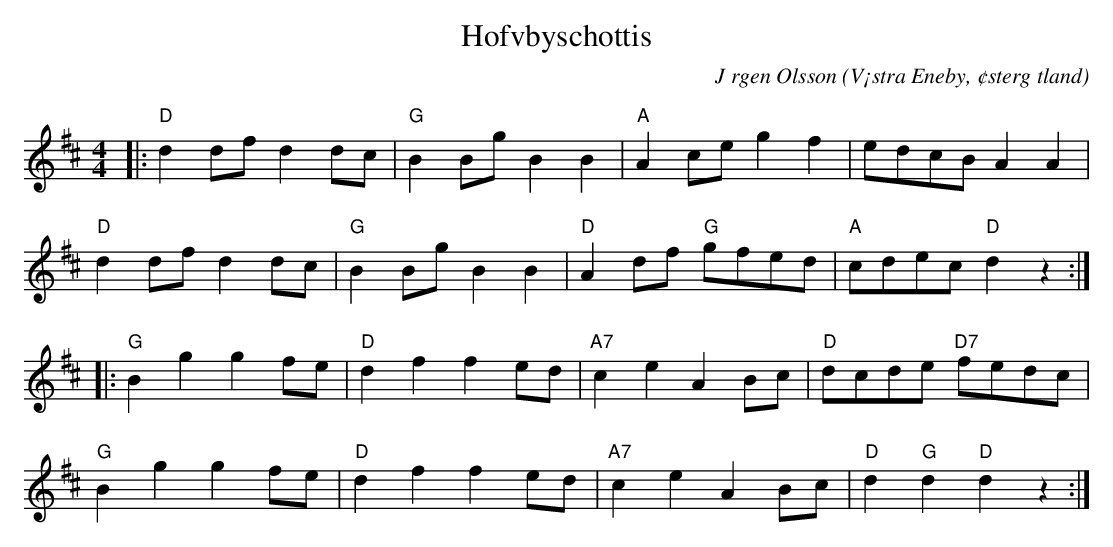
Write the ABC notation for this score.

X:1
T:Hofvbyschottis
C:J rgen Olsson
Q:160
O:V¡stra Eneby, ¢sterg tland
M:4/4
L:1/8
K:D
|: "D"d2dfd2dc | "G"B2BgB2B2 | "A"A2ceg2f2 | edcBA2A2 |
   "D"d2dfd2dc | "G"B2BgB2B2 | "D"A2df "G"gfed | "A"cdec"D"d2z2:|
|: "G"B2g2g2fe | "D"d2f2f2ed | "A7"c2e2A2Bc | "D"dcde "D7"fedc |
   "G"B2g2g2fe | "D"d2f2f2ed | "A7"c2e2A2Bc | "D"d2"G"d2"D"d2z2:|
